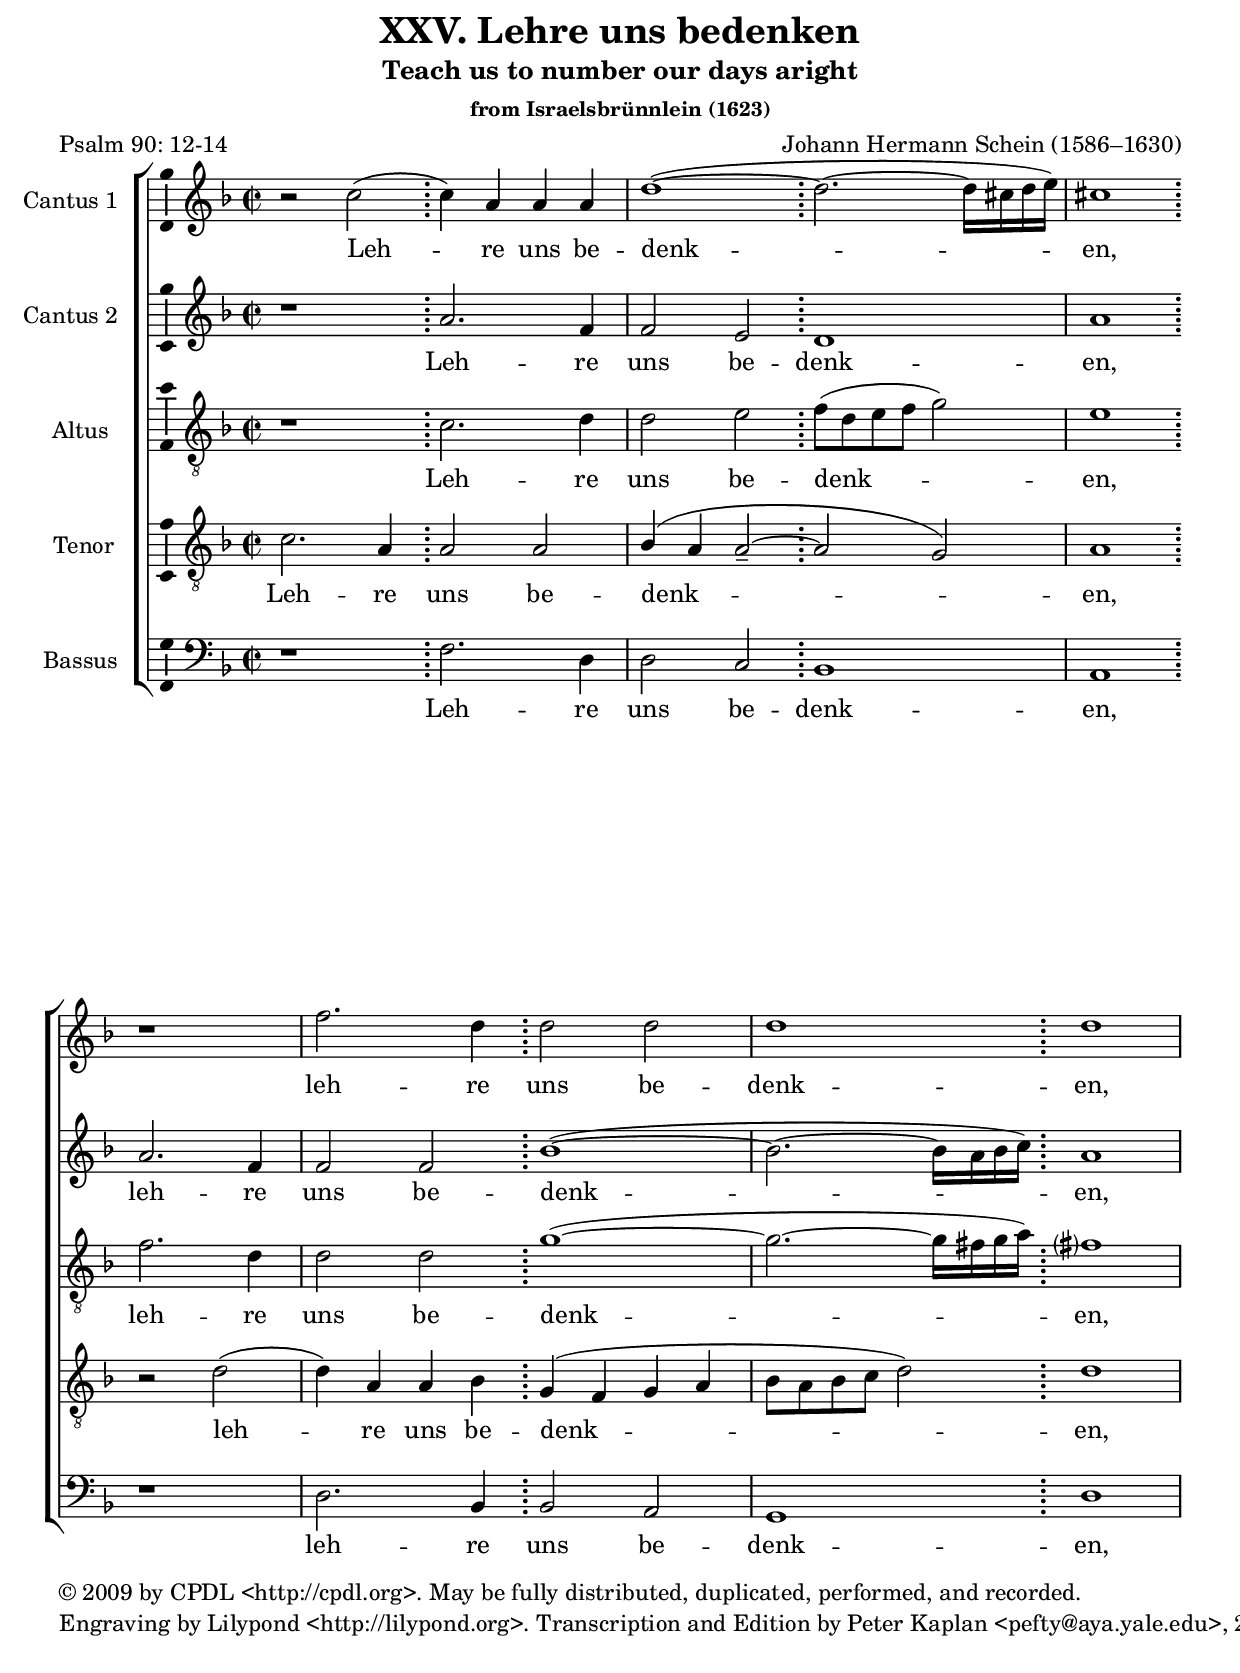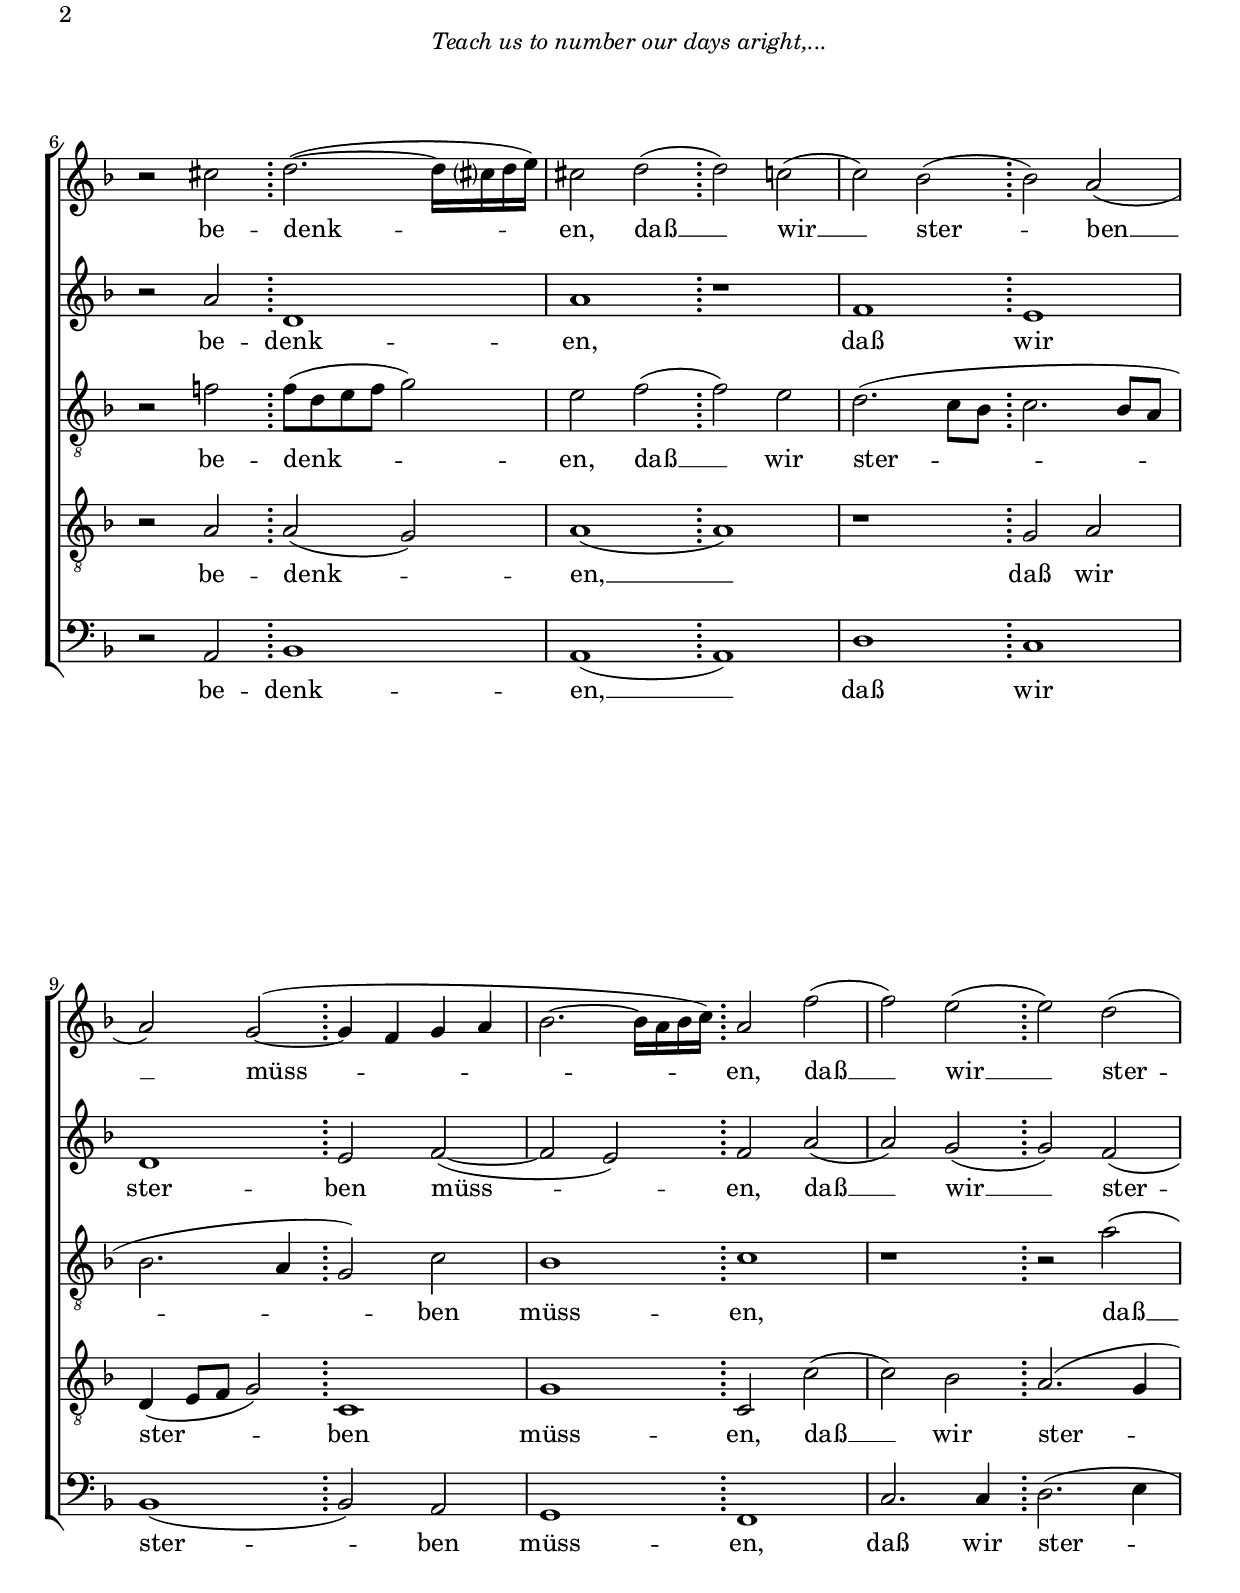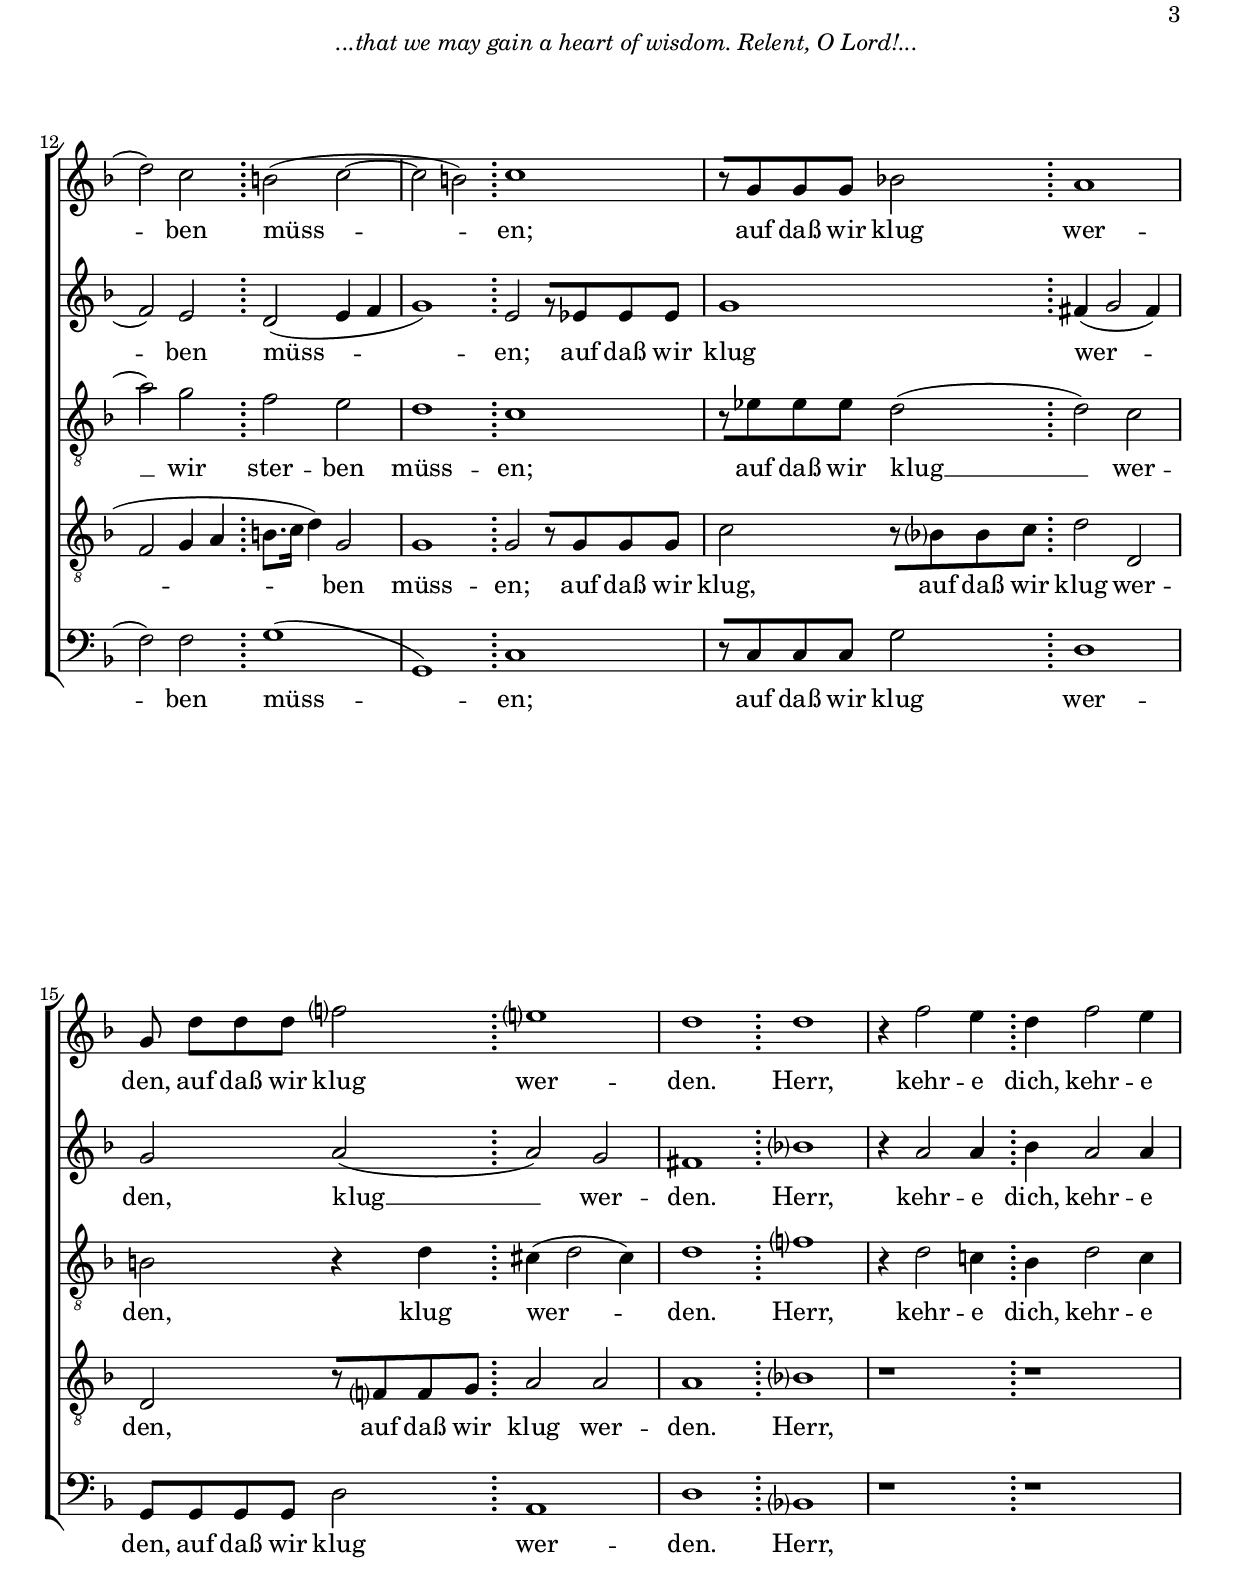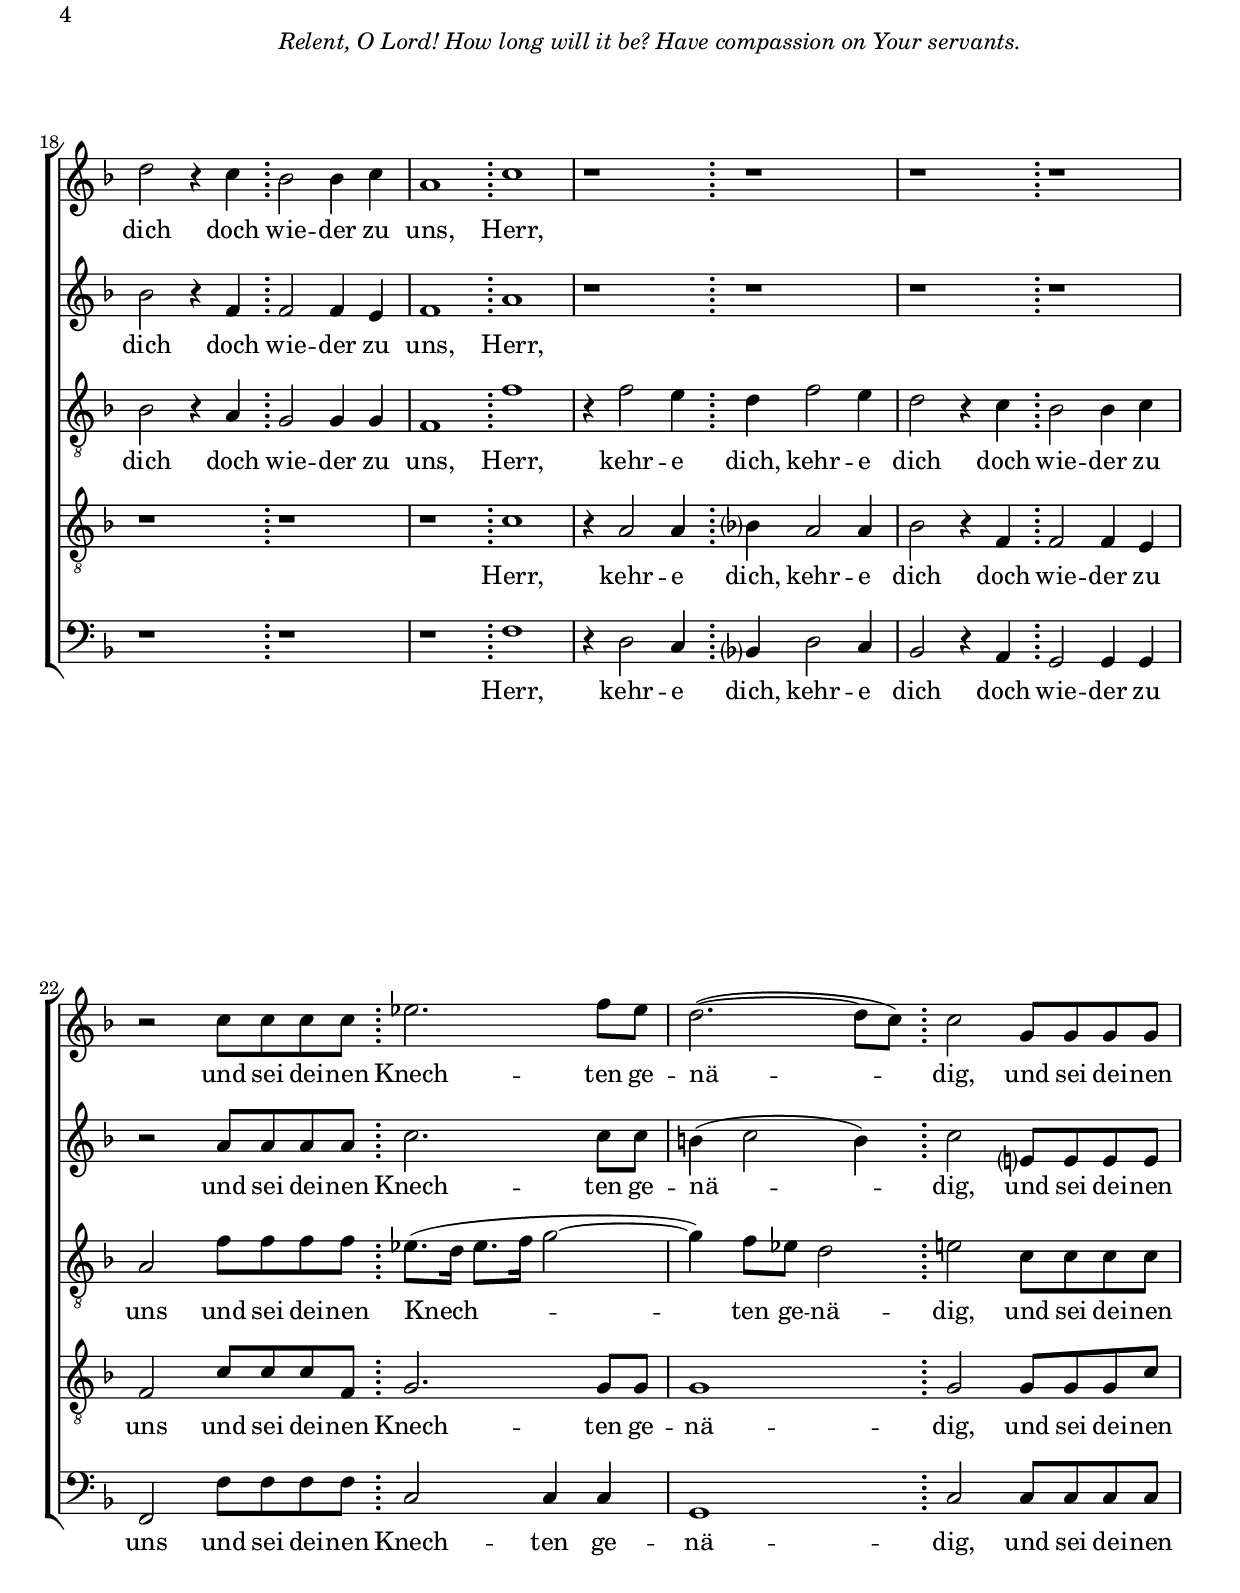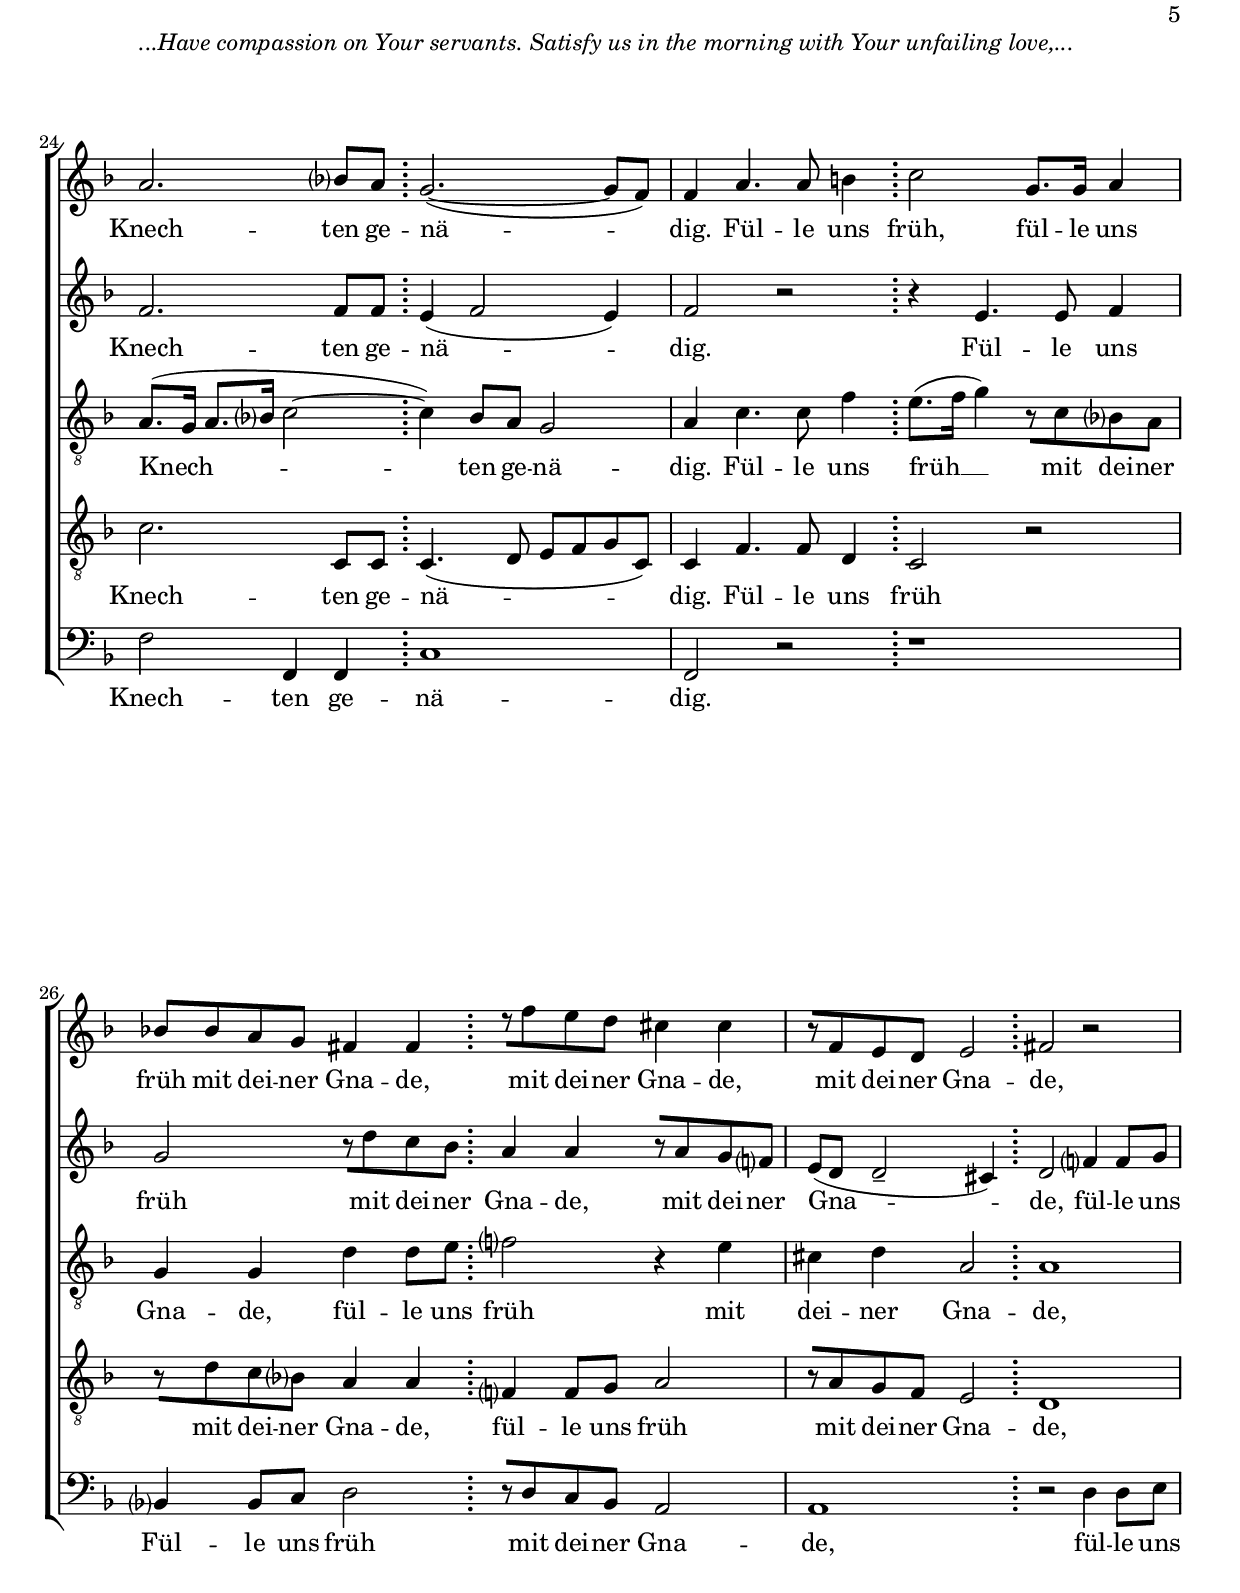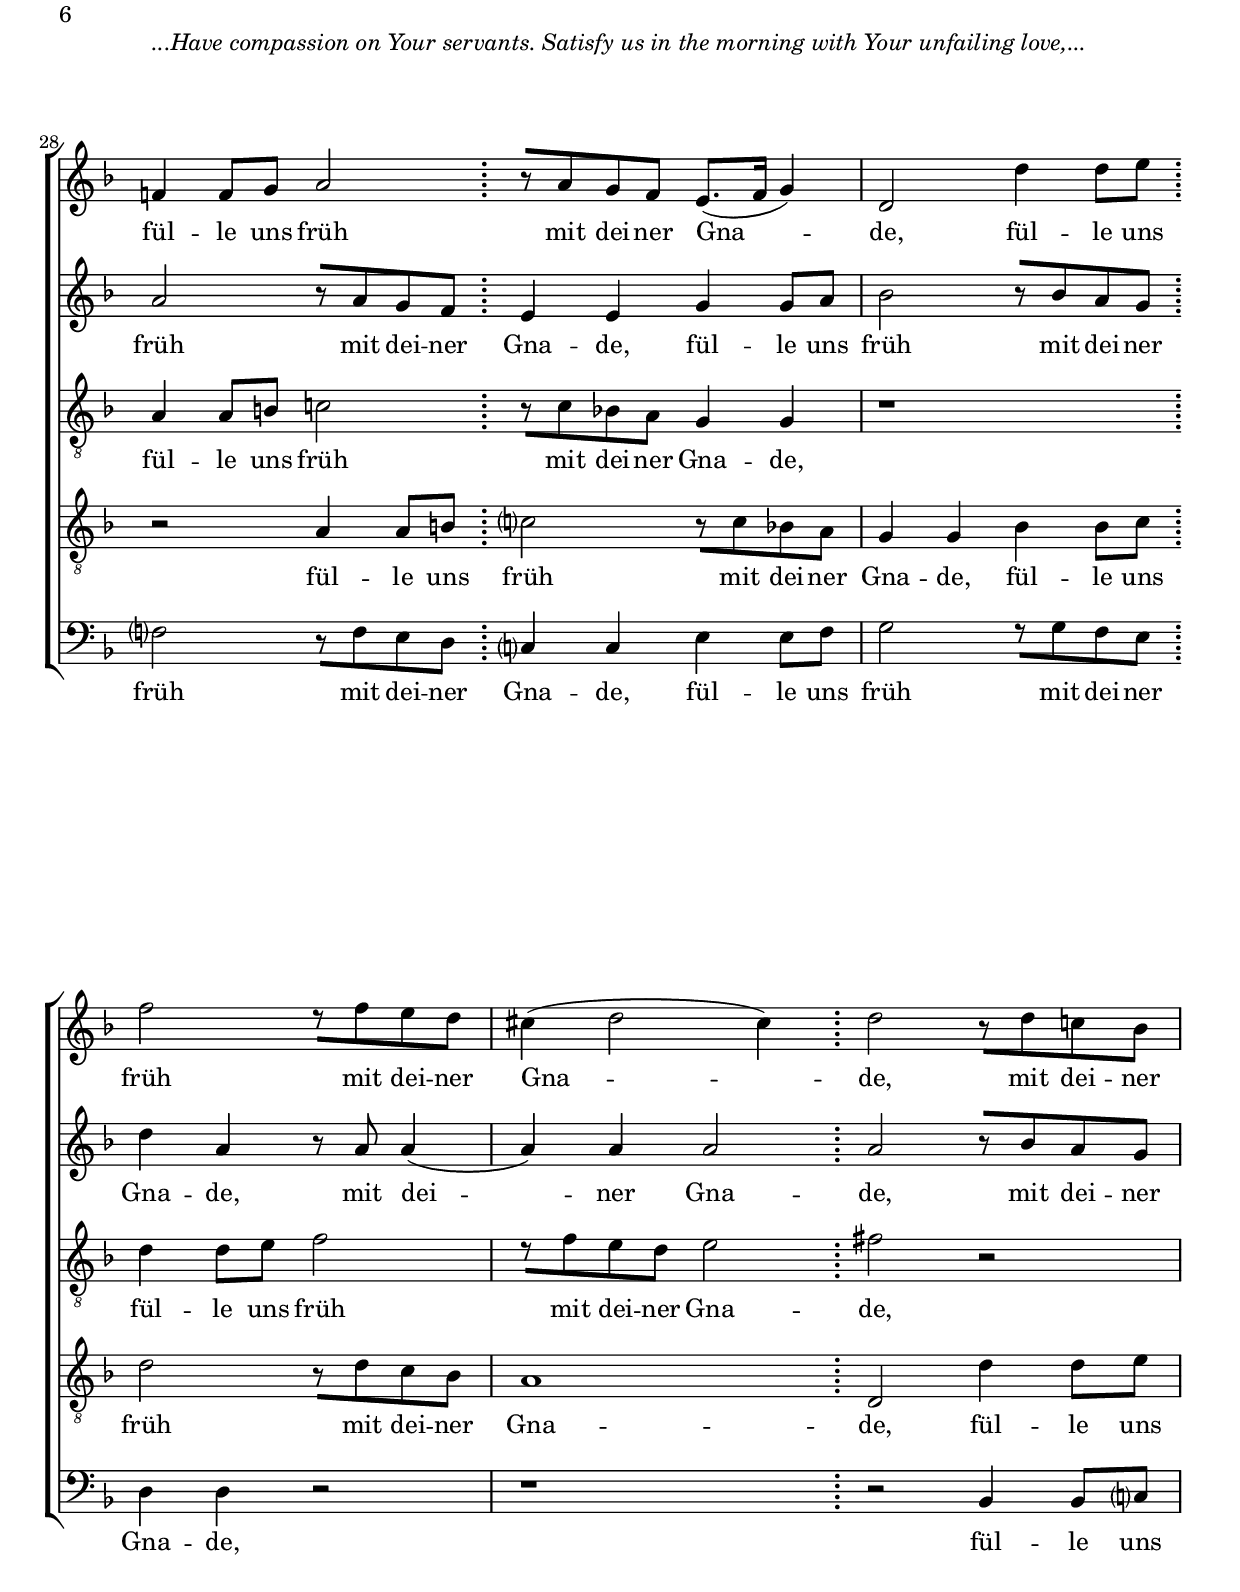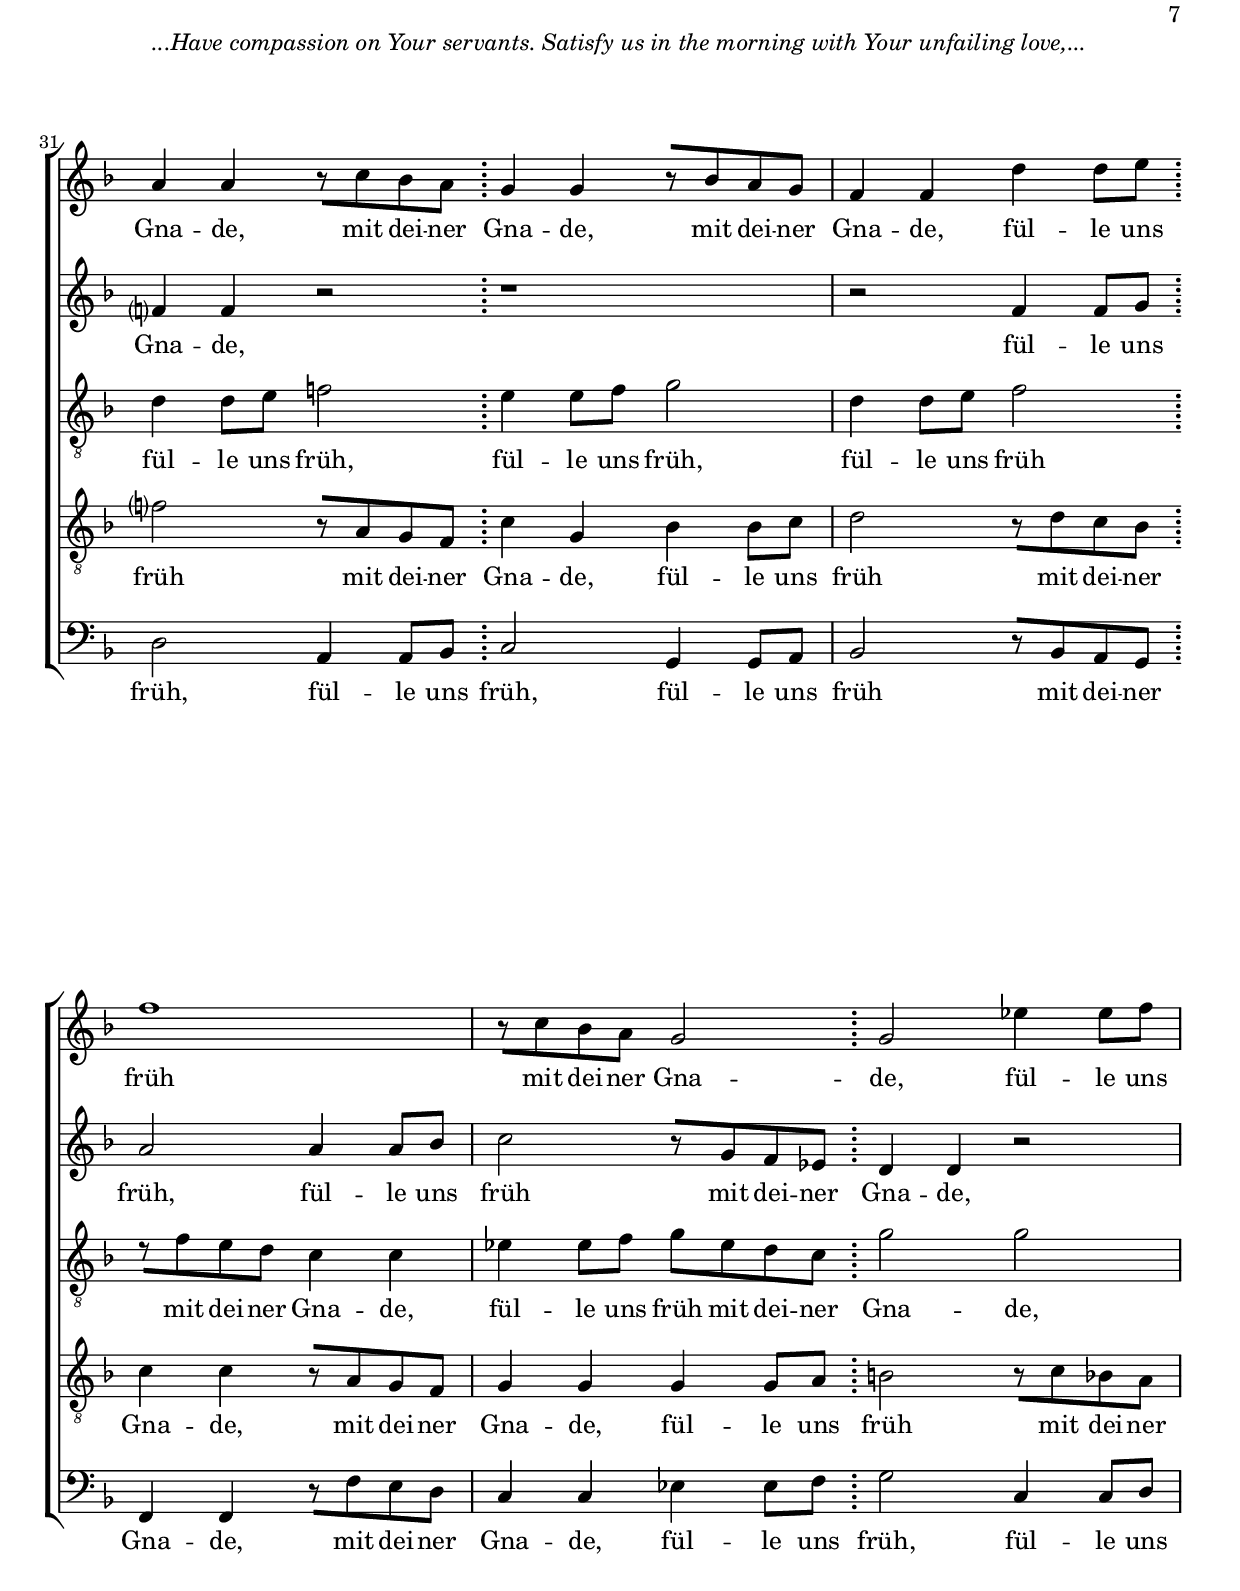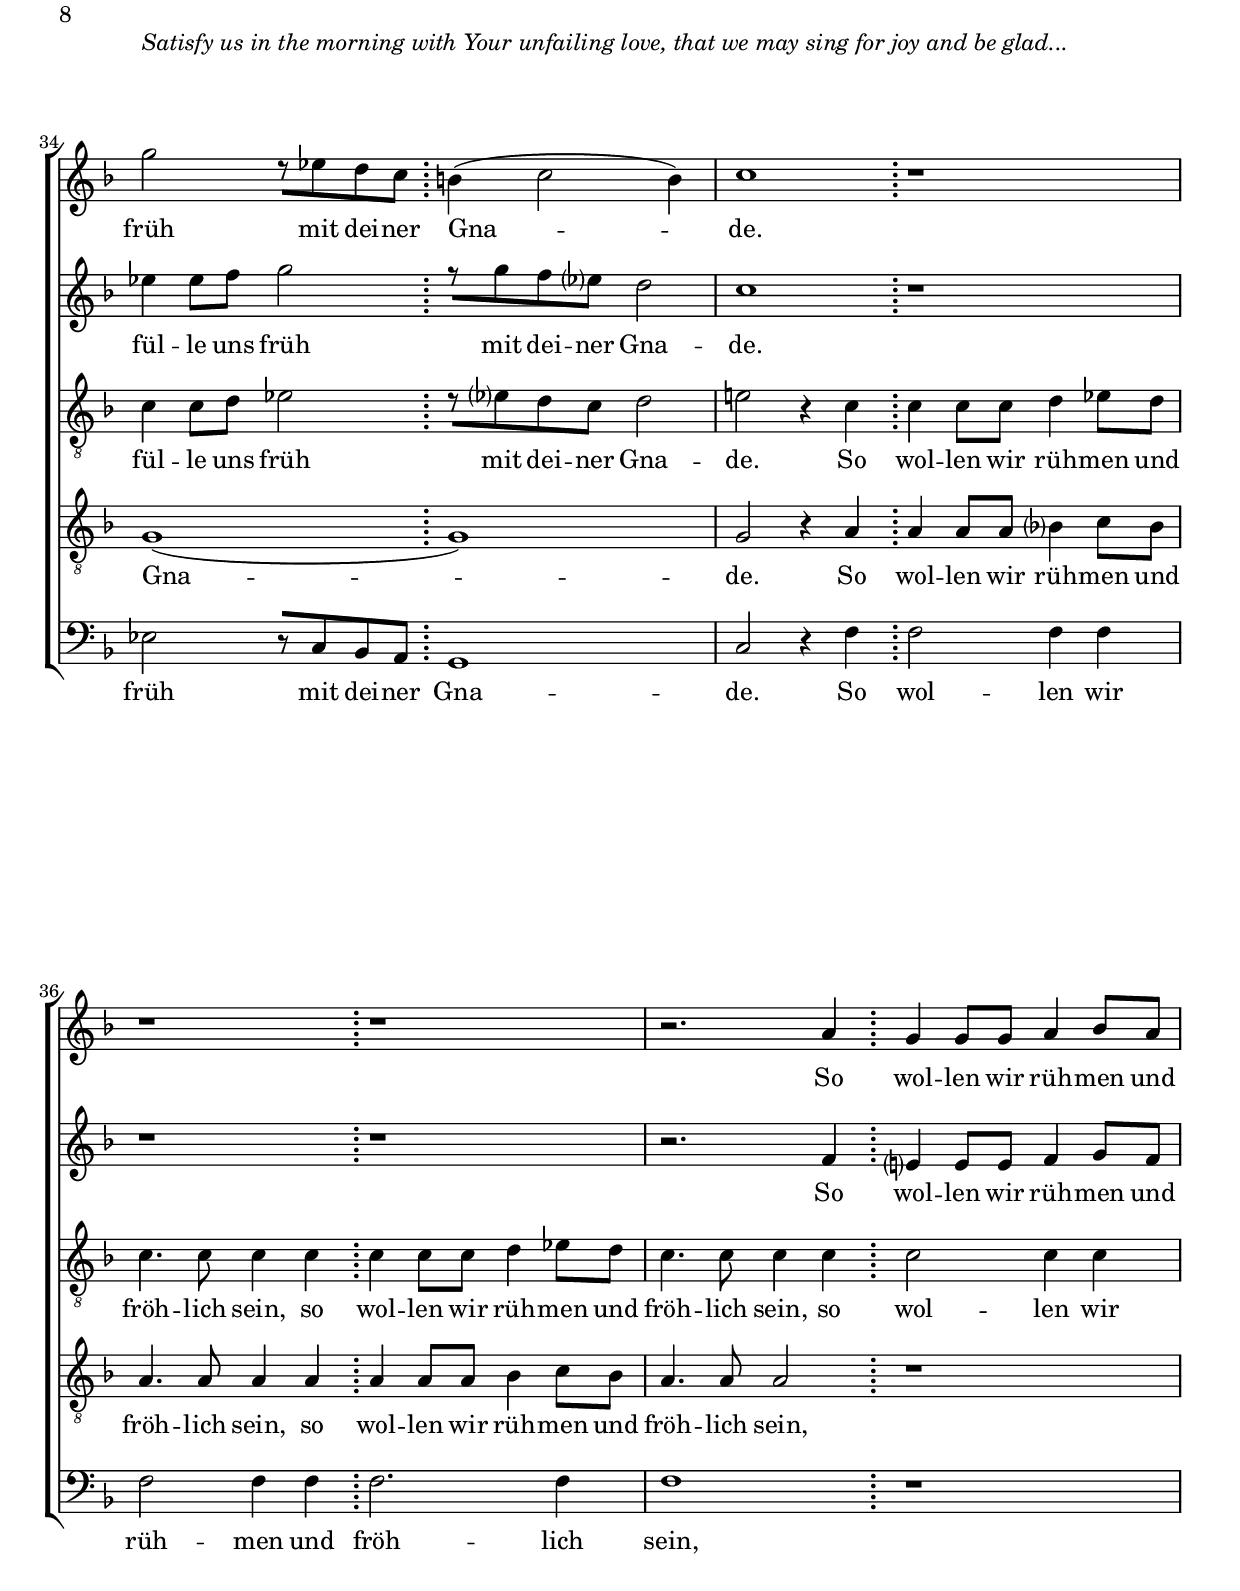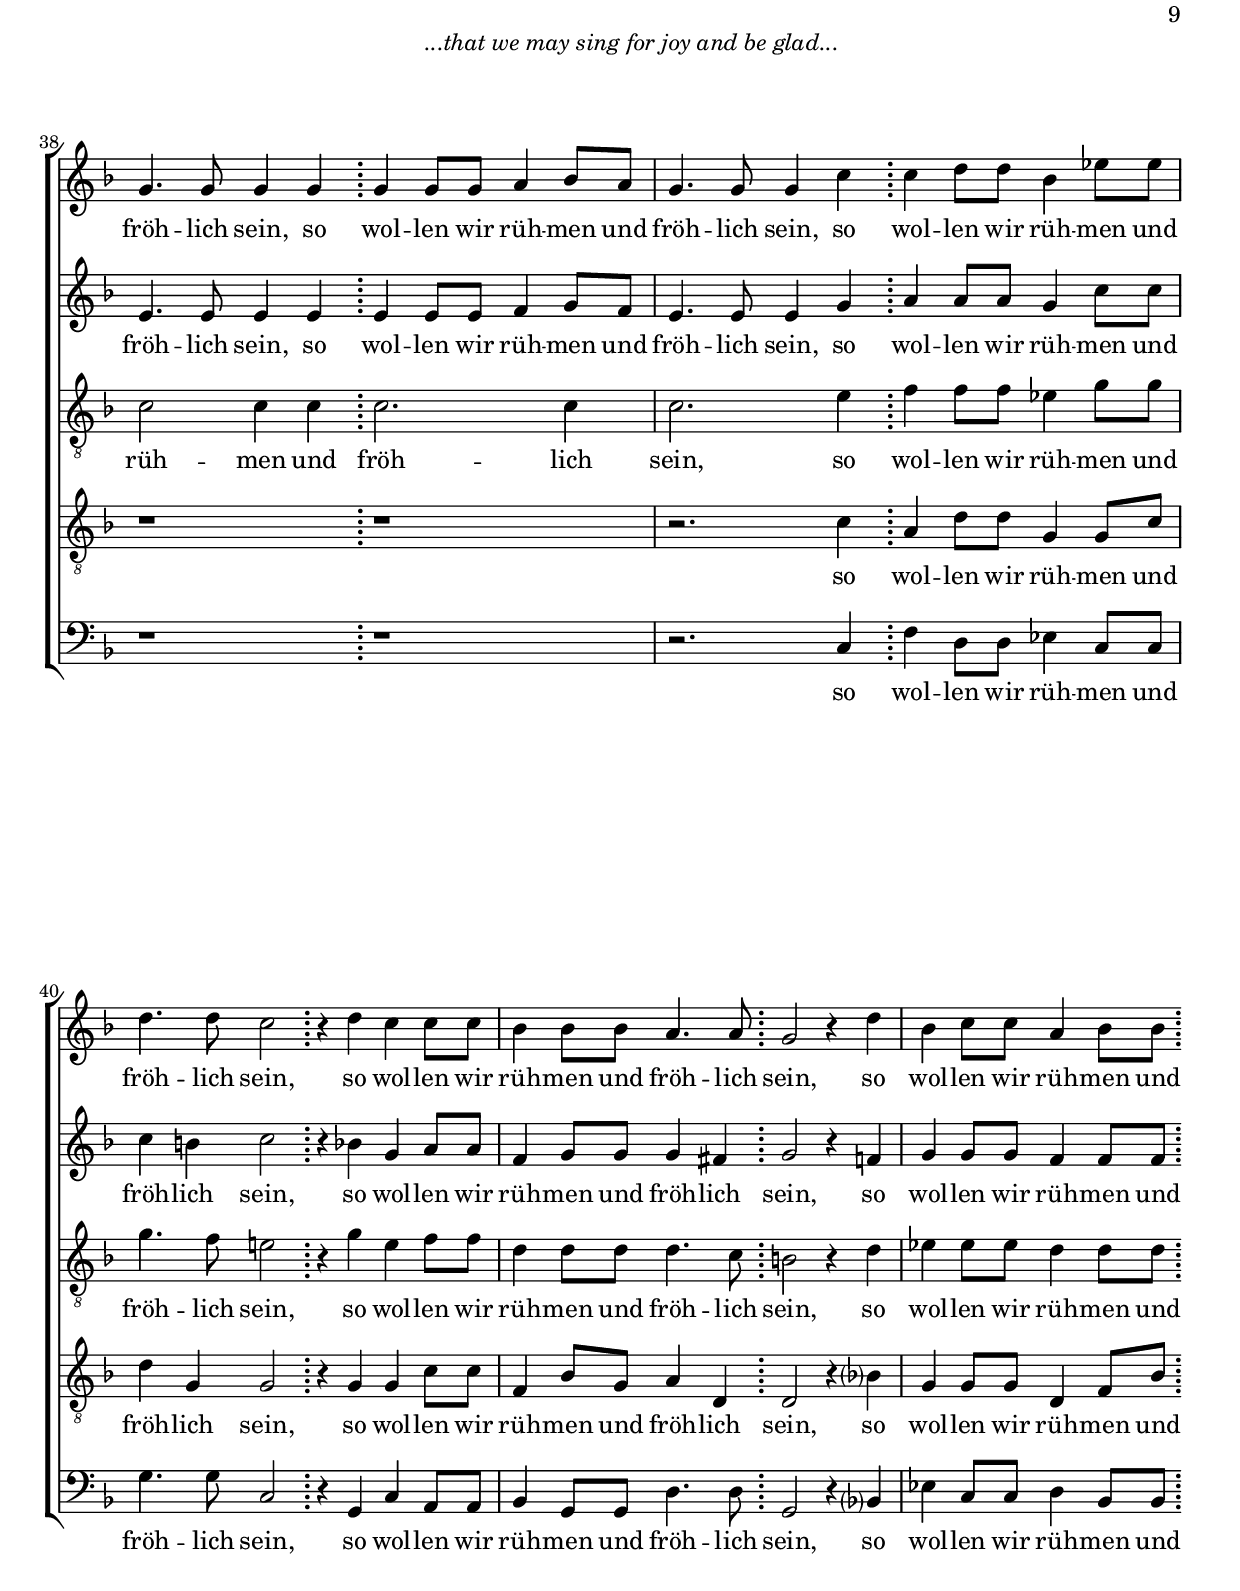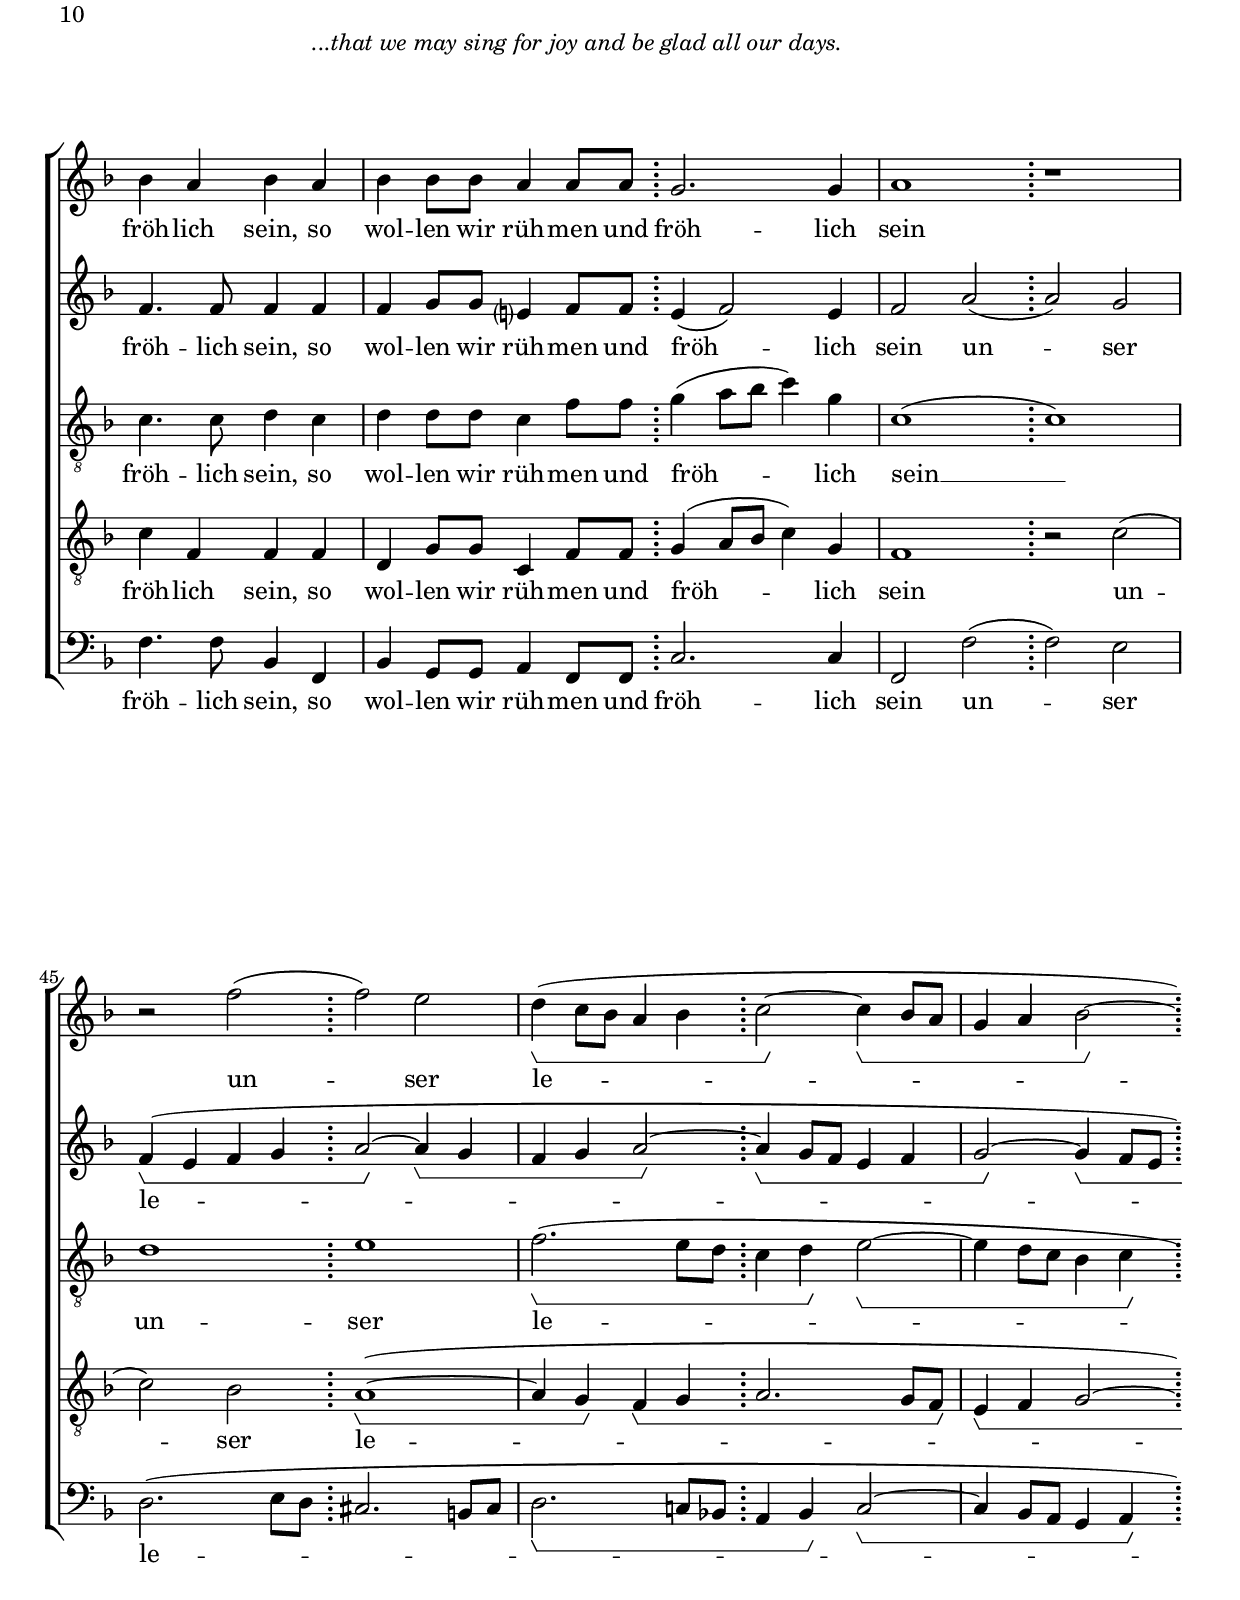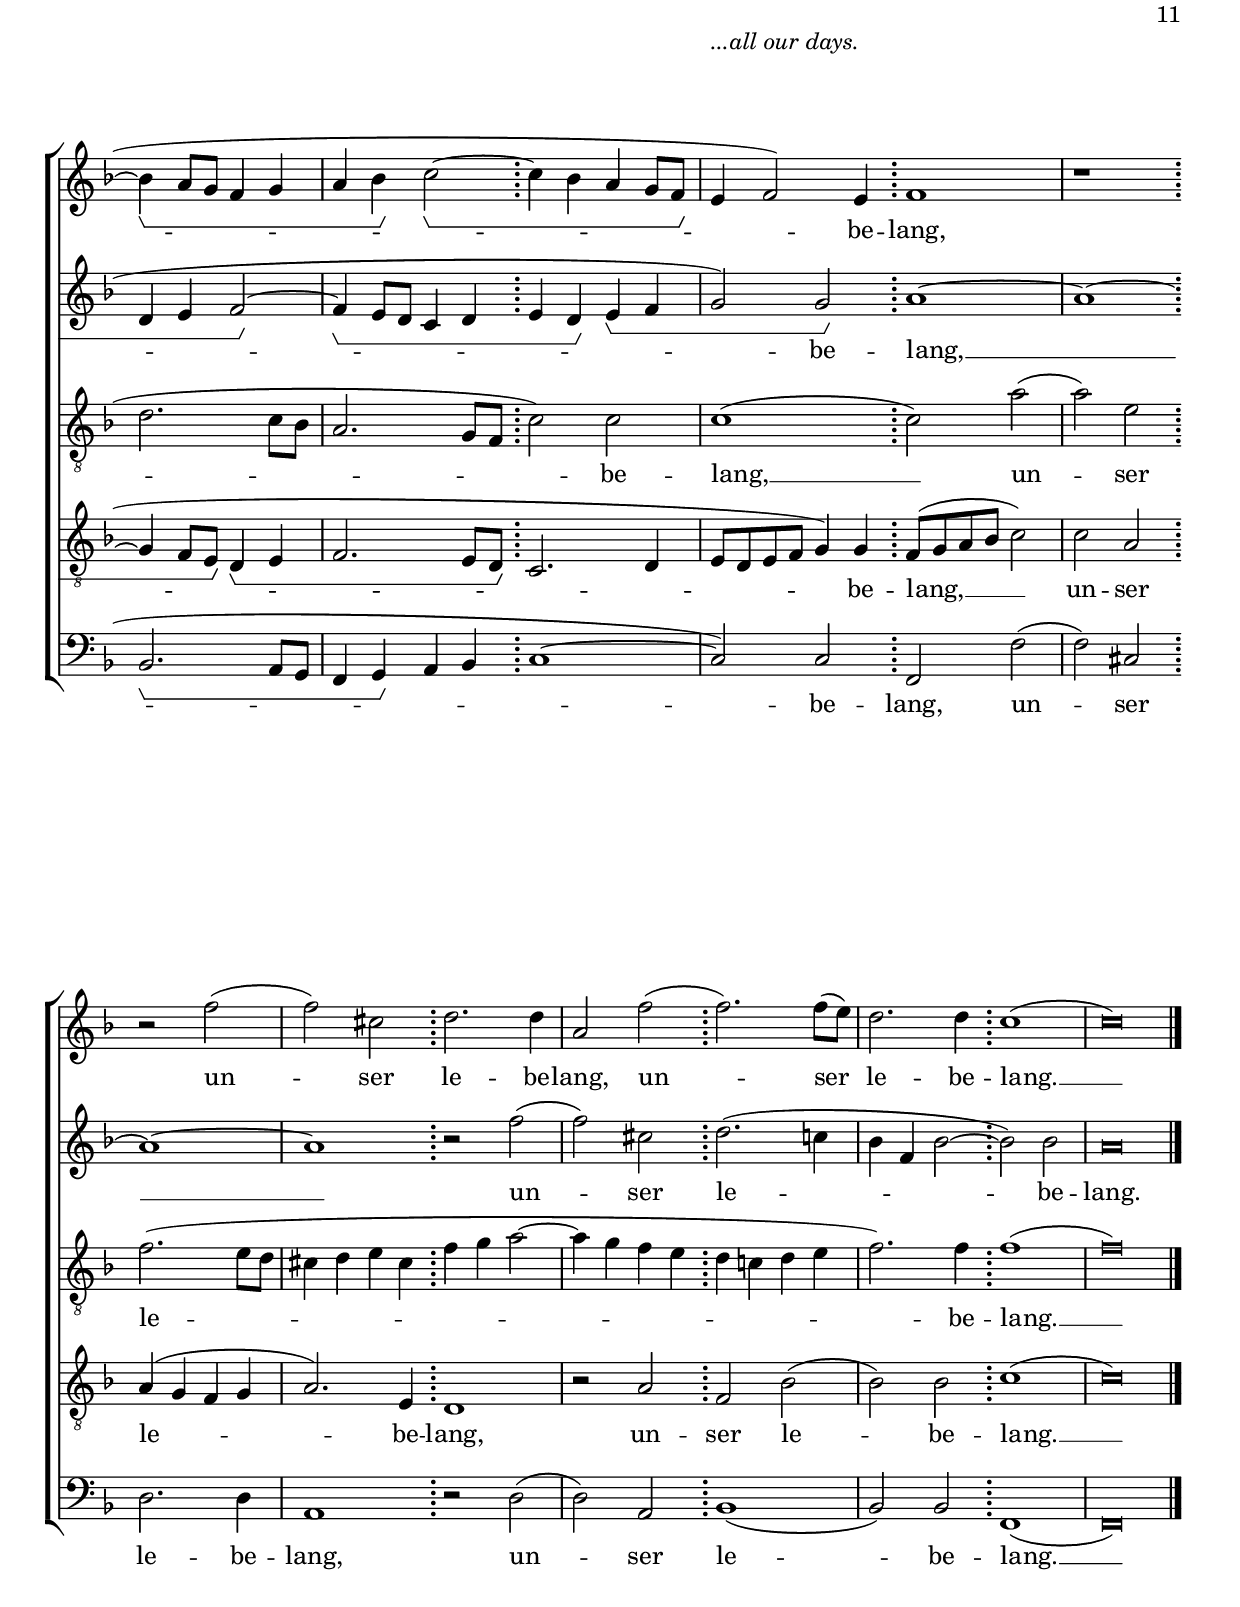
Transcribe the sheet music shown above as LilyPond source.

     \version "2.10.10"

twentyfivelineonetwo = \markup{ \hspace#0 \raise #10 \italic \line {Teach us to number our days aright,...}}
twentyfivelinethreefour = \markup{ \hspace#0 \raise #10 \italic \line {...that we may gain a heart of wisdom. Relent, O Lord!...}}
twentyfivelinefourfive = \markup{ \hspace#0 \raise #10 \italic \line {Relent, O Lord! How long will it be? Have compassion on Your servants.}}
twentyfivelinesix = \markup{ \hspace#0 \raise #10 \italic \line {...Have compassion on Your servants. Satisfy us in the morning with Your unfailing love,...}}
twentyfivelinesixseven = \markup{ \hspace#0 \raise #10 \italic \line {Satisfy us in the morning with Your unfailing love, that we may sing for joy and be glad...}}
twentyfivelineseven = \markup{ \hspace#0 \raise #10 \italic \line {...that we may sing for joy and be glad...}}
twentyfivelineseveneight = \markup{ \hspace#0 \raise #10 \italic \line {...that we may sing for joy and be glad all our days.}}
twentyfivelineeight = \markup{ \hspace#0 \raise #10 \italic \line {...all our days.}}


\paper {
  between-system-space = 2.0\cm
  between-system-padding = #1
  ragged-bottom=##f
  ragged-last-bottom=##f
  bottom-margin = 2.0\cm
  top-margin = 0.1\cm
%  system-count = #16
  systemSeparatorMarkup = ""
	oddFooterMarkup = \markup \abs-fontsize #11 {
		\on-the-fly #first-page { \column { 
              \line {© 2009 by CPDL <http://cpdl.org>. May be fully distributed, duplicated, performed, and recorded.}
              \line {Engraving by Lilypond <http://lilypond.org>. Transcription and Edition by Peter Kaplan <pefty@aya.yale.edu>, 2009.}
                                               }
                                     }
                                                   }
        }
\header {
    title = "XXV. Lehre uns bedenken"
    subtitle = "Teach us to number our days aright"
    subsubtitle = "from Israelsbrünnlein (1623)"
    composer = "Johann Hermann Schein (1586–1630)"
    date = "1623"
    poet = "Psalm 90: 12-14"
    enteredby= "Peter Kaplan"
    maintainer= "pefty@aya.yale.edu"
    texidoc = "I have tried to limit my own editorial markings and interpretations.  Altus line cleffed for tenor rather than treble voice."
}



\pointAndClickOff

     \score { 
      <<
        \new ChoirStaff <<
        \new Staff = CantusOne <<
               {  
      <<
     \override Stem #'neutral-direction = #up 
     \override Staff.TimeSignature #'style = #'()
        \clef treble
        \key d \minor 
        \new Voice = "CantusOne" {
     \override NoteHead #'style = #'baroque
        \set Staff.midiInstrument = "synth voice"
        \set Staff.vocalName = "Cantus 1  "

\time 4/2
\once \override Staff.TimeSignature #'stencil = #ly:text-interface::print
\once \override Staff.TimeSignature #'text = \markup \musicglyph #"timesig.C22"
% final copy should just say "¢"
r2 c''(                             \bar ":" c''4) a' a' a'
d''1(~                              \bar ":" d''2.~d''16 cis'' d'' e'')
cis''1                \break        \bar ":" r                     
f''2. d''4                          \bar ":" d''2 d'' 
% measure 5
d''1                                \bar ":" d''
                      \break
r2 cis''2                           \bar ":" d''2.(~d''16^\twentyfivelineonetwo cis''? d'' e'')
cis''2 d''(                         \bar ":" d'') c''(
c''2) bes'(                         \bar ":" bes') a'(
a'2) g'(~                           \bar ":" g'4 f' g' a'
% measure 10
bes'2.~bes'16 a' bes' c'')          \bar ":" a'2 f''(
f''2) e''(                          \bar ":" e'') d''(
                      \break
d''2) c''                           \bar ":" b'( c''^\twentyfivelinethreefour~
c''2 b')                            \bar ":" c''1
r8[ g' g' g'] bes'!2                \bar ":" a'1
                      \break
% measure 15
g'8 d''[ d'' d''] f''?2             \bar ":" e''?1
d''1                                \bar ":" d''
r4 f''2 e''4                        \bar ":" d''4 f''2 e''4
                      \break
d''2 r4 c''                         \bar ":" bes'2^\twentyfivelinefourfive bes'4 c'' 
a'1                                 \bar ":" c''
% measure 20
r1                                  \bar ":" r
r1                                  \bar ":" r
                      \break
r2 c''8 c'' c'' c''                 \bar ":" ees''2. f''8 ees''
d''2.(~d''8 c'')                    \bar ":" c''2 g'8 g' g' g'
a'2.^\twentyfivelinesix bes'?8 a'   \bar ":" g'2.(~g'8 f')
% measure 25
f'4 a'4. a'8 b'4                    \bar ":" c''2 g'8. g'16 a'4
                      \break
bes'!8 bes' a' g' fis'4 fis'        \bar ":" r8[ f'' e'' d''] cis''4 cis''
r8[ f' e' d'] e'2                   \bar ":" fis'2 r
                      \break
f'!4^\twentyfivelinesix f'8 g' a'2  \bar ":" r8[ a' g' f'] e'8.( f'16 g'4)
d'2 d''4 d''8 e''                   \bar ":" f''2 r8[ f'' e'' d'']
% measure 30 
cis''4( d''2 cis''4)                            \bar ":" d''2 r8[ d'' c'' bes']
a'4^\twentyfivelinesix a' r8[ c'' bes' a']      \bar ":" g'4 g' r8[ bes' a' g']
f'4 f' d'' d''8 e''                             \bar ":" f''1
r8[ c'' bes' a'] g'2                            \bar ":" g' ees''4 ees''8 f''
g''2^\twentyfivelinesixseven r8[ ees'' d'' c''] \bar ":" b'4( c''2 b'4)
% measure 35
c''1                                \bar ":" r
                      \break
r1                                  \bar ":" r
r2. a'4                             \bar ":" g' g'8 g' a'4 bes'8 a'
g'4. g'8 g'4 g'                     \bar ":" g'4 g'8^\twentyfivelineseven g' a'4 bes'8 a'
g'4. g'8 g'4 c''                    \bar ":" c''4 d''8 d'' bes'4 ees''8 ees''
% measure 40
d''4. d''8 c''2                     \bar ":" r4 d'' c'' c''8 c''
bes'4 bes'8 bes' a'4. a'8           \bar ":" g'2 r4 d''
bes'4 c''8 c'' a'4 bes'8 bes'       \bar ":" bes'4 a' bes' a'^\twentyfivelineseveneight
bes'4 bes'8 bes' a'4 a'8 a'         \bar ":" g'2. g'4
a'1                                 \bar ":" r
                      \break
% measure 45
r2 f''(                             \bar ":" f'') e''
d''4\startGroup( c''8 bes' a'4 bes' \bar ":" c''2\stopGroup~c''4\startGroup bes'8 a'
g'4 a' bes'2\stopGroup~             \bar ":" bes'4\startGroup a'8 g' f'4 g'
a'4 bes'\stopGroup c''2\startGroup~ \bar ":" c''4 bes' a' g'8 f'\stopGroup
e'4^\twentyfivelineeight f'2) e'4   \bar ":" f'1
% measure 50
r1                                  \bar ":" r2 f''(
f''2) cis''                         \bar ":" d''2. d''4
a'2 f''(                            \bar ":" f''2.) f''8( e'')
d''2. d''4                          \bar ":" c''1(
c''\breve)    \bar "|."
}
>>
}

>>

\new Lyrics 
\lyricsto "CantusOne"
        { 
Leh -- re uns be --
denk --
en,
leh -- re uns be --
denk -- en,
 be -- denk --
en, daß __ wir
__ ster -- ben
__ müss --
 en, daß 
__ wir __ ster -- 
 ben müss --
 en;
 auf daß wir klug wer --
den, auf daß wir klug wer --
den. Herr,
 kehr -- e dich, kehr -- e
dich doch wie -- der zu
uns, Herr,

 und sei dei -- nen Knech -- ten ge --
nä -- dig, und sei dei -- nen 
Knech -- ten ge -- nä -- 
dig. Fül -- le uns früh, fül -- le uns 
früh mit dei -- ner Gna -- de, mit dei -- ner Gna -- de, 
 mit dei -- ner Gna -- de, 
fül -- le uns früh mit dei -- ner Gna -- 
de, fül -- le uns früh mit dei -- ner 
Gna -- de, mit dei -- ner 
Gna -- de, mit dei -- ner Gna -- de, mit dei -- ner 
Gna -- de, fül -- le uns früh 
 mit dei -- ner Gna -- de, fül -- le uns 
früh mit dei -- ner Gna -- 
de.

 So wol -- len wir rüh -- men und
fröh -- lich sein, so wol -- len wir rüh -- men und
fröh -- lich sein, so wol -- len wir 
rüh -- men und fröh -- lich sein, so 
wol -- len wir rüh -- men und fröh -- lich sein, so 
wol -- len wir rüh -- men und fröh -- lich sein, so 
wol -- len wir rüh -- men und fröh -- lich 
sein
 un -- ser
le -- 



be -- lang,
 un -- 
 ser le -- be --
lang, un -- ser 
le -- be -- lang.
__

}



        \new Staff = CantusTwo <<
               {  
      <<
     \override Stem #'neutral-direction = #up 
     \override Staff.TimeSignature #'style = #'()
        \clef treble
        \key d \minor 
        \new Voice = "CantusTwo" {
     \override NoteHead #'style = #'baroque
        \set Staff.midiInstrument = "synth voice"
        \set Staff.vocalName = "Cantus 2  "

\time 4/2
\once \override Staff.TimeSignature #'stencil = #ly:text-interface::print
\once \override Staff.TimeSignature #'text = \markup \musicglyph #"timesig.C22"
% final copy should just say "¢"
r1 a'2. f'4
f'2 e' d'1
a'1 a'2. f'4
f'2 f' bes'1(~
% measure 5
bes'2.~bes'16 a' bes' c'') a'1
r2 a' d'1
a'1 r
f'1 e'
d'1 e'2 f'(~
% measure 10
f'2 e') f' a'(
a'2) g'( g') f'(
f'2) e' d'( e'4 f'
g'1) e'2 r8[ ees' ees' ees']
g'1 fis'4( g'2 fis'4)
% measure 15
g'2 a'( a') g'
fis'1 bes'?
r4 a'2 a'4 bes' a'2 a'4
bes'2 r4 f' f'2 f'4 e'
f'1 a'
% measure 20
r1 r
r1 r
r2 a'8 a' a' a' c''2. c''8 c''
b'4( c''2 b'4) c''2 e'?8 e' e' e'
f'2. f'8 f' e'4( f'2 e'4) 
% measure 25
f'2 r r4 e'4. e'8 f'4
g'2 r8[ d'' c'' bes'] a'4 a' r8[ a' g' f'?]
e'8( d' d'2-- cis'4) d'2 f'?4 f'8 g'
a'2 r8[ a' g' f'] e'4 e' g' g'8 a'
bes'2 r8[ bes' a' g'] d''4 a' r8 a' a'4(
% measure 30 
a'4) a' a'2 a' r8[ bes' a' g']
f'?4 f' r2 r1
r2 f'4 f'8 g' a'2 a'4 a'8 bes'
c''2 r8[ g' f' ees'] d'4 d' r2
ees''4 ees''8 f'' g''2 r8[ g'' f'' ees''?] d''2
% measure 35
c''1 r
r1 r
r2. f'4 e'? e'8 e' f'4 g'8 f' 
e'4. e'8 e'4 e' e' e'8 e' f'4 g'8 f'
e'4. e'8 e'4 g' a' a'8 a' g'4 c''8 c''
% measure 40
c''4 b' c''2 r4 bes' g' a'8 a'
f'4 g'8 g' g'4 fis' g'2 r4 f'
g'4 g'8 g' f'4 f'8 f' f'4. f'8 f'4 f'
f'4 g'8 g' e'?4 f'8 f' e'4( f'2) e'4
f'2 a'( a') g'
% measure 45
f'4\startGroup^( e' f' g' a'2\stopGroup^~a'4\startGroup g'
f'4 g' a'2\stopGroup^~a'4\startGroup g'8 f' e'4 f'
g'2\stopGroup^~g'4\startGroup f'8 e' d'4 e' f'2\stopGroup^~
f'4\startGroup e'8 d' c'4 d' e' d'\stopGroup e'\startGroup f'
g'2) g'\stopGroup a'1^~
a'1^~a'^~
a'1 r2 f''(
f''2) cis'' d''2.( c''4 
bes'4 f' bes'2~bes') bes'
a'\breve
\bar "|."
}
>>
}

>>

\new Lyrics 
\lyricsto "CantusTwo"
        { 
 Leh -- re 
uns be -- denk --
en, leh -- re 
uns be -- denk -- 
 en,
 be -- denk --
en, 
daß wir
ster -- ben müss --
 en, daß 
__ wir __ ster -- 
 ben müss --
 en; auf daß wir 
klug wer --
den, klug __ wer --
den. Herr,
 kehr -- e dich, kehr -- e
dich doch wie -- der zu
uns, Herr,

 und sei dei -- nen Knech -- ten ge --
nä -- dig, und sei dei -- nen 
Knech -- ten ge -- nä -- 
dig. Fül -- le uns 
früh mit dei -- ner Gna -- de, mit dei -- ner 
Gna -- de, fül -- le uns 
früh mit dei -- ner Gna -- de, fül -- le uns 
früh mit dei -- ner Gna -- de, mit dei -- 
 ner Gna -- de, mit dei -- ner 
Gna -- de, 
 fül -- le uns früh, fül -- le uns 
früh mit dei -- ner Gna -- de, 
fül -- le uns früh mit dei -- ner Gna -- 
de.

 So wol -- len wir rüh -- men und
fröh -- lich sein, so wol -- len wir rüh -- men und
fröh -- lich sein, so wol -- len wir 
rüh -- men und fröh -- lich sein, so 
wol -- len wir rüh -- men und fröh -- lich sein, so 
wol -- len wir rüh -- men und fröh -- lich sein, so 
wol -- len wir rüh -- men und fröh -- lich 
sein un -- ser
le -- 



 be -- lang,
 __ un -- 
 ser le -- 
 be -- 
lang.

}



        \new Staff = Altus <<
               {  
      <<
     \override Stem #'neutral-direction = #up 
     \override Staff.TimeSignature #'style = #'()
        \clef "G_8"
        \key d \minor 
        \new Voice = "Altus" {
     \override NoteHead #'style = #'baroque
        \set Staff.midiInstrument = "synth voice"
        \set Staff.vocalName = "Altus  "
\time 4/2
\once \override Staff.TimeSignature #'stencil = #ly:text-interface::print
\once \override Staff.TimeSignature #'text = \markup \musicglyph #"timesig.C22"
% final copy should just say "¢"
r1 c'2. d'4
d'2 e' f'8( d' e' f' g'2)
e'1 f'2. d'4
d'2 d' g'1(~
% measure 5
g'2.~g'16 fis' g' a') fis'?1
r2 f'! f'8( d' e' f' g'2)
e'2 f'( f') e'
d'2.( c'8 bes c'2. bes8 a
bes2. a4 g2) c'
% measure 10
bes1 c'
r1 r2 a'(
a'2) g' f' e'
d'1 c'
r8[ ees' ees' ees'] d'2( d') c'
% measure 15
b2 r4 d' cis'4( d'2 cis'4)
d'1 f'?
r4 d'2 c'!4 bes d'2 c'4
bes2 r4 a g2 g4 g
f1 f'
% measure 20
r4 f'2 e'4 d'4 f'2 e'4
d'2 r4 c' bes2 bes4 c'
a2 f'8 f' f' f' ees'8.( d'16 ees'8. f'16 g'2~
g'4) f'8 ees' d'2 e' c'8 c' c' c' 
a8.( g16 a8. bes?16 c'2~c'4) bes8 a g2
% measure 25
a4 c'4. c'8 f'4 e'8.( f'16 g'4) r8[ c' bes? a]
g4 g d' d'8 e' f'?2 r4 e'
cis'4 d' a2 a1
a4 a8 b c'!2 r8[ c' bes a] g4 g
r1 d'4 d'8 e' f'2
% measure 30 
r8[ f' e' d'] e'2 fis' r
d'4 d'8 e' f'!2 e'4 e'8 f' g'2
d'4 d'8 e' f'2 r8[ f' e' d'] c'4 c' 
ees'4 ees'8 f' g' ees' d' c' g'2 g'
c'4 c'8 d' ees'2 r8[ ees'? d' c'] d'2
% measure 35
e'!2 r4 c' c' c'8 c' d'4 ees'8 d'
c'4. c'8 c'4 c' c' c'8 c' d'4 ees'8 d'
c'4. c'8 c'4 c' c'2 c'4 c'
c'2 c'4 c' c'2. c'4
c'2. e'4 f' f'8 f' ees'4 g'8 g'
% measure 40
g'4. f'8 e'!2 r4 g' e' f'8 f'
d'4 d'8 d' d'4. c'8 b2 r4 d'
ees'4 ees'8 ees' d'4 d'8 d' c'4. c'8 d'4 c'
d'4 d'8 d' c'4 f'8 f' g'4( a'8 bes' c''4) g'
c'1( c')
% measure 45
d'1 e'
f'2.\startGroup( e'8 d' c'4 d'\stopGroup e'2\startGroup~
e'4 d'8 c' bes4 c'\stopGroup d'2. c'8 bes
a2. g8 f c'2) c'
c'1( c'2) a'(
% measure 50
a'2) e' f'2.( e'8 d'
cis'4 d' e' cis' f' g' a'2~
a'4 g' f' e' d' c'! d' e'
f'2.) f'4 f'1(
f'\breve)
\bar "|."
}
>>
}

>>

\new Lyrics 
\lyricsto "Altus"
        { 
 Leh -- re 
uns be -- denk --
en, leh -- re 
uns be -- denk -- 
 en,
 be -- denk --
en, daß __ wir
ster -- 
 ben
müss -- en, 
 daß 
__ wir ster -- ben 
müss -- en;
 auf daß wir klug __ wer --
den, klug wer --
den. Herr,
 kehr -- e dich, kehr -- e
dich doch wie -- der zu
uns, Herr,
 kehr -- e dich, kehr -- e
dich doch wie -- der zu
uns und sei dei -- nen Knech -- 
 ten ge -- nä -- dig, und sei dei -- nen 
Knech -- ten ge -- nä -- 
dig. Fül -- le uns früh __ mit dei -- ner 
Gna -- de, fül -- le uns früh mit 
dei -- ner Gna -- de, 
fül -- le uns früh mit dei -- ner Gna -- de, 
 fül -- le uns früh 
 mit dei -- ner Gna -- de, 
fül -- le uns früh, fül -- le uns früh,
fül -- le uns früh mit dei -- ner Gna -- de,
fül -- le uns früh mit dei -- ner Gna -- de,
fül -- le uns früh mit dei -- ner Gna -- 
de. So wol -- len wir rüh -- men und
fröh -- lich sein, so wol -- len wir rüh -- men und
fröh -- lich sein, so wol -- len wir 
rüh -- men und fröh -- lich 
sein, so wol -- len wir rüh -- men und 
fröh -- lich sein, so wol -- len wir 
rüh -- men und fröh -- lich sein, so 
wol -- len wir rüh -- men und fröh -- lich sein, so 
wol -- len wir rüh -- men und fröh -- lich 
sein __
 un -- ser
le -- 



 be -- 
lang, __ un -- 
 ser le -- 

 be -- lang.
__
}


        \new Staff = Tenor <<
               {  
      <<
     \override Stem #'neutral-direction = #up 
     \override Staff.TimeSignature #'style = #'()
        \clef "G_8"
        \key d \minor 
        \new Voice = "Tenor" {
     \override NoteHead #'style = #'baroque
        \set Staff.midiInstrument = "synth voice"
        \set Staff.vocalName = "Tenor "

\time 4/2
\once \override Staff.TimeSignature #'stencil = #ly:text-interface::print
\once \override Staff.TimeSignature #'text = \markup \musicglyph #"timesig.C22"
% final copy should just say "¢"
c'2. a4 a2 a
\stemUp
bes4^( a a2--^~a g)
\stemNeutral
a1 r2 d'(
d'4) a a bes g( f g a
% measure 5
bes8 a bes c' d'2) d'1
r2 a a( g)
a1( a)
r1 g2 a
d4( e8 f g2) c1
% measure 10
g1 c2 c'(
c'2) bes a2.( g4
f2 g4 a b8. c'16 d'4) g2
g1 g2 r8[ g g g]
c'2 r8[ bes? bes c'] d'2 d
% measure 15
d2 r8[ f? f g] a2 a
a1 bes?
r1 r
r1 r
r1 c'
% measure 20
r4 a2 a4 bes? a2 a4
bes2 r4 f f2 f4 e
f2 c'8 c' c' f g2. g8 g
g1 g2 g8 g g c'
c'2. c8 c c4.( d8 e f g c)
% measure 25
c4 f4. f8 d4 c2 r
r8[ d' c' bes?] a4 a f?4 f8 g a2
r8[ a g f] e2 d1
r2 a4 a8 b c'?2 r8[ c' bes a]
g4 g bes bes8 c' d'2 r8[ d' c' bes]
% measure 30 
a1 d2 d'4 d'8 e'
f'?2 r8[ a g f] c'4 g bes bes8 c'
d'2 r8[ d' c' bes] c'4 c' r8[ a g f]
g4 g g g8 a b2 r8[ c' bes a]
g1( g)
% measure 35
g2 r4 a a a8 a bes?4 c'8 bes
a4. a8 a4 a a a8 a bes4 c'8 bes
a4. a8 a2 r1
r1 r
r2. c'4 a d'8 d' g4 g8 c'
% measure 40
d'4 g g2 r4 g g c'8 c'
f4 bes8 g a4 d d2 r4 bes?
g4 g8 g d4 f8 bes c'4 f f f
d4 g8 g c4 f8 f g4( a8 bes c'4) g
f1 r2 c'(
% measure 45
c'2) bes a1\startGroup^(^~
a4 g\stopGroup f\startGroup g a2. g8 f\stopGroup
e4\startGroup f g2^~g4 f8 e\stopGroup d4\startGroup e
f2. e8 d\stopGroup c2. d4
e8 d e f g4) g f8( g a bes c'2)
% measure 50
c'2 a a4^( g f g 
a2.) e4 d1
r2 a f bes(
bes2) bes c'1(
c'\breve)
\bar "|."
}
>>
}

>>

\new Lyrics 
\lyricsto "Tenor"
        {
Leh -- re uns be -- 
denk --
en, leh -- 
 re uns be -- denk -- 
 en,
 be -- denk --
en, __
 daß wir
ster -- ben
müss -- en, daß 
__ wir ster -- 
 ben 
müss -- en; auf daß wir 
klug, auf daß wir klug wer --
den, auf daß wir klug wer --
den. Herr,
 

 Herr,
 kehr -- e dich, kehr -- e
dich doch wie -- der zu
uns und sei dei -- nen Knech -- ten ge -- 
nä -- dig, und sei dei -- nen 
Knech -- ten ge -- nä -- 
dig. Fül -- le uns früh 
 mit dei -- ner Gna -- de, fül -- le uns früh 
 mit dei -- ner Gna -- de, 
 fül -- le uns früh mit dei -- ner 
Gna -- de, fül -- le uns früh mit dei -- ner 
Gna -- de, fül -- le uns 
früh mit dei -- ner Gna -- de, fül -- le uns 
früh mit dei -- ner Gna -- de, mit dei -- ner 
Gna -- de, fül -- le uns früh mit dei -- ner 
Gna -- 
de. So wol -- len wir rüh -- men und
fröh -- lich sein, so wol -- len wir rüh -- men und
fröh -- lich sein, 


 so wol -- len wir rüh -- men und 
fröh -- lich sein, so wol -- len wir 
rüh -- men und fröh -- lich sein, so 
wol -- len wir rüh -- men und fröh -- lich sein, so 
wol -- len wir rüh -- men und fröh -- lich 
sein un -- 
 ser le -- 



 be -- lang, __ 
un -- ser le -- 
 be -- lang,
 un -- ser le -- 
 be -- lang.
__
}


        \new Staff = Bassus <<
               {  
      <<
     \override Stem #'neutral-direction = #up 
     \override Staff.TimeSignature #'style = #'()
        \clef bass
        \key d \minor 
        \new Voice = "Bassus" {
     \override NoteHead #'style = #'baroque
        \set Staff.midiInstrument = "synth voice"
        \set Staff.vocalName = "Bassus  "

\time 4/2
\once \override Staff.TimeSignature #'stencil = #ly:text-interface::print
\once \override Staff.TimeSignature #'text = \markup \musicglyph #"timesig.C22"
% final copy should just say "¢"
r1 f2. d4
d2 c bes,1
a,1 r
d2. bes,4 bes,2 a,
% measure 5
g,1 d
r2 a, bes,1
a,1( a,)
d1 c
bes,1( bes,2) a,
% measure 10
g,1 f,
c2. c4 d2.( e4
f2) f g1(
g,1) c
r8[ c c c] g2 d1
% measure 15
g,8 g, g, g, d2 a,1
d1 bes,?
r1 r
r1 r
r1 f
% measure 20
r4 d2 c4 bes,? d2 c4
bes,2 r4 a, g,2 g,4 g, 
f,2 f8 f f f c2 c4 c
g,1 c2 c8 c c c
f2 f,4 f, c1
% measure 25
f,2 r r1
bes,?4 bes,8 c d2 r8[ d c bes,] a,2
a,1 r2 d4 d8 e
f?2 r8[ f e d] c?4 c e e8 f
g2 r8[ g f e] d4 d r2
% measure 30 
r1 r2 bes,4 bes,8 c?
d2 a,4 a,8 bes, c2 g,4 g,8 a,
bes,2 r8[ bes, a, g,] f,4 f, r8[ f e d]
c4 c ees ees8 f g2 c4 c8 d
ees2 r8[ c bes, a,] g,1
% measure 35
c2 r4 f f2 f4 f
f2 f4 f f2. f4 
f1 r
r1 r
r2. c4 f d8 d ees4 c8 c
% measure 40
g4. g8 c2 r4 g, c a,8 a,
bes,4 g,8 g, d4. d8 g,2 r4 bes,?
ees4 c8 c d4 bes,8 bes, f4. f8 bes,4 f,
bes,4 g,8 g, a,4 f,8 f, c2. c4
f,2 f( f) e
% measure 45
d2.^( e8 d cis2. b,8 cis
d2.\startGroup c!8 bes,! a,4 bes,\stopGroup c2\startGroup^~
c4 bes,8 a, g,4 a,\stopGroup bes,2.\startGroup a,8 g,
f,4 g,\stopGroup a, bes, c1^~
c2) c f, f(
% measure 50
f2) cis d2. d4
a,1 r2 d(
d2) a, bes,1(
bes,2) bes, f,1(
f,\breve)
\bar "|."
}
>>
}

>>

\new Lyrics 
\lyricsto "Bassus"
        { 
 Leh -- re 
uns be -- denk --
en, 
leh -- re uns be -- 
denk -- en,
 be -- denk --
en, __
daß wir
ster -- ben
müss -- en, 
daß wir ster -- 
 ben müss -- 
 en;
 auf daß wir klug wer --
den, auf daß wir klug wer --
den. Herr,


 Herr,
 kehr -- e dich, kehr -- e
dich doch wie -- der zu
uns und sei dei -- nen Knech -- ten ge -- 
nä -- dig, und sei dei -- nen 
Knech -- ten ge -- nä -- 
dig. 
Fül -- le uns früh mit dei -- ner Gna -- 
de, fül -- le uns 
früh mit dei -- ner Gna -- de, fül -- le uns 
früh mit dei -- ner Gna -- de, 
 fül -- le uns 
früh, fül -- le uns früh, fül -- le uns 
früh mit dei -- ner Gna -- de, mit dei -- ner 
Gna -- de, fül -- le uns früh, fül -- le uns 
früh mit dei -- ner Gna -- 
de. So wol -- len wir 
rüh -- men und fröh -- lich 
sein, 


 so wol -- len wir rüh -- men und
fröh -- lich sein, so wol -- len wir 
rüh -- men und fröh -- lich sein, so 
wol -- len wir rüh -- men und fröh -- lich sein, so 
wol -- len wir rüh -- men und fröh -- lich
sein un -- ser
le -- 



 be -- lang, un -- 
 ser le --  be -- 
lang, un -- 
 ser le --  
be -- lang.
__
}


>>


>>
   






%{
\midi { 
\context { 
\Score 
tempoWholesPerMinute = #(ly:make-moment 120 4) 
} 
} 
%}







     }
\layout { 
         \context { 
          \Staff \consists "Horizontal_bracket_engraver" 
          }
        \context {  
        \Staff \consists "Ambitus_engraver" 
                   }
         }



















